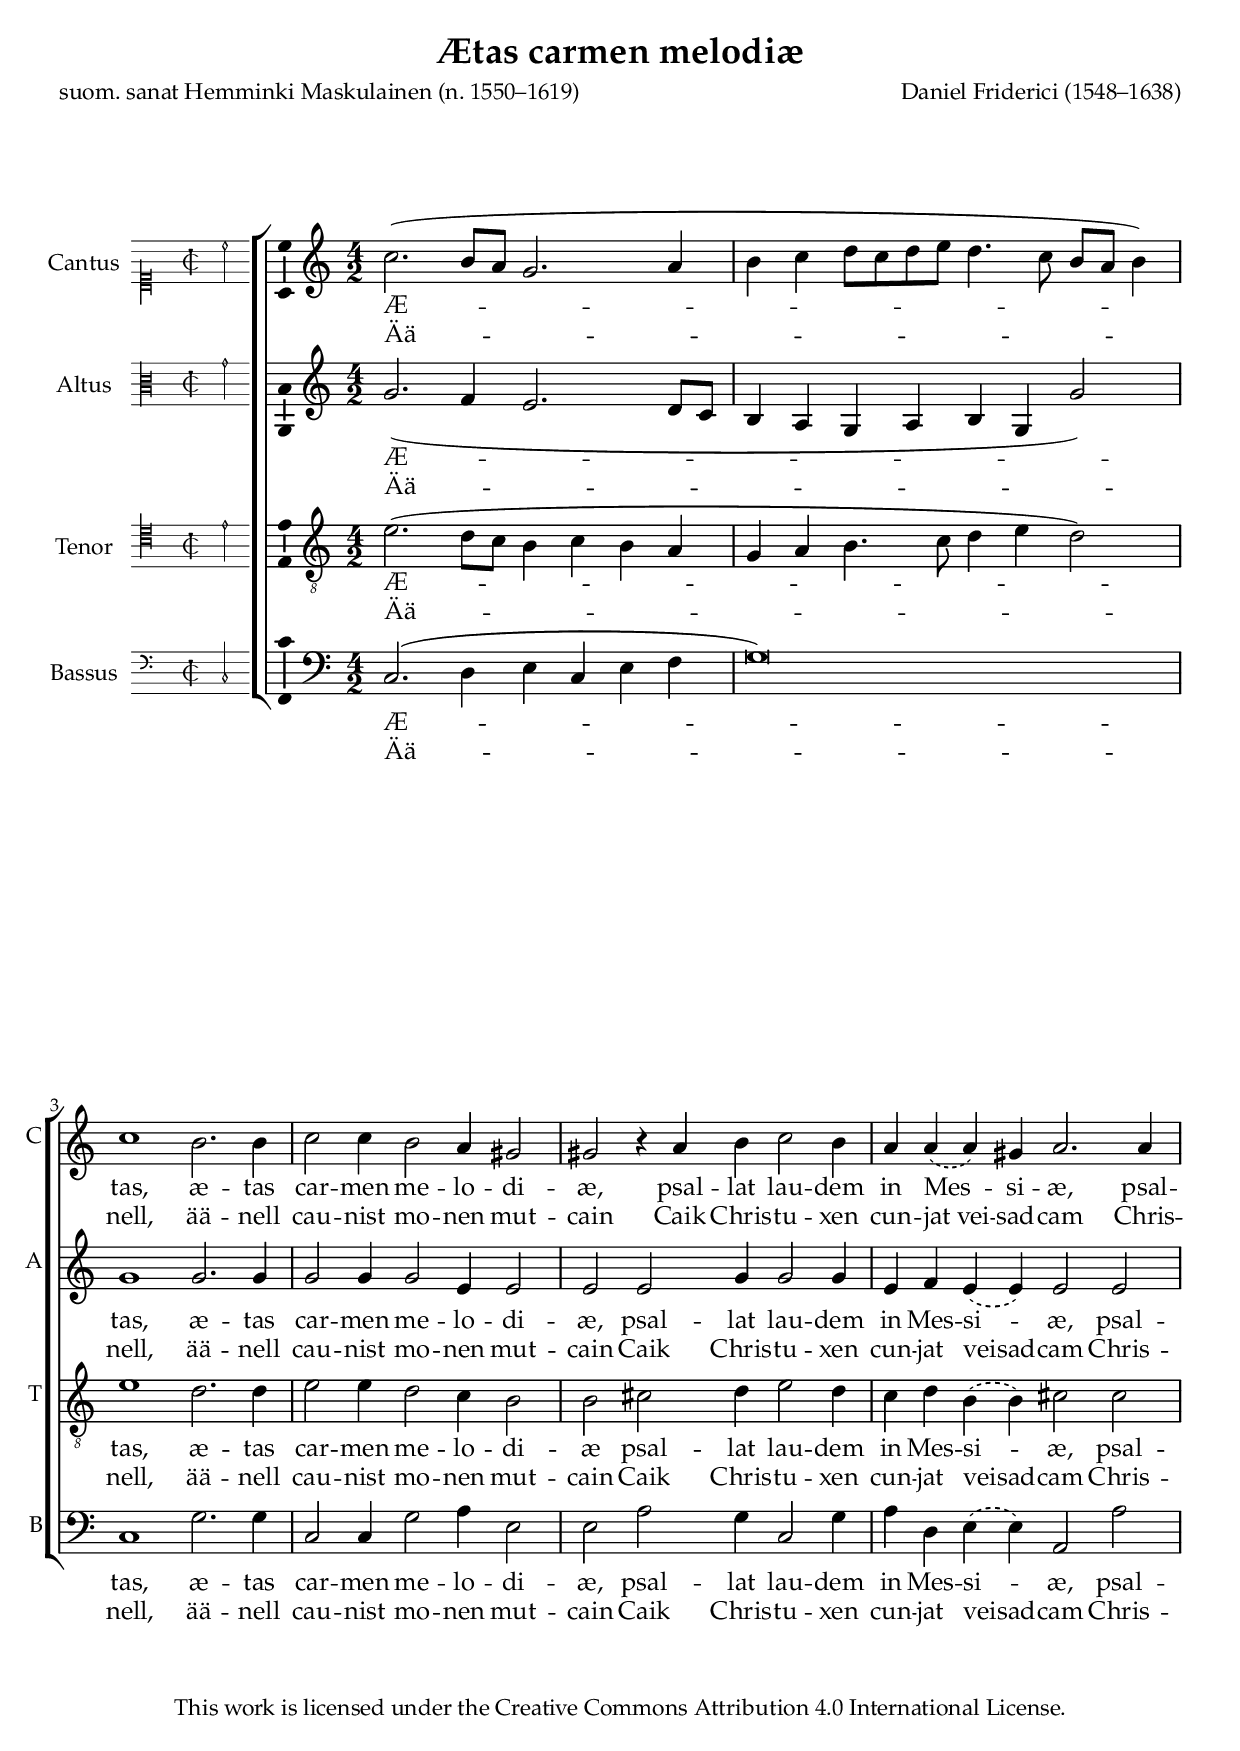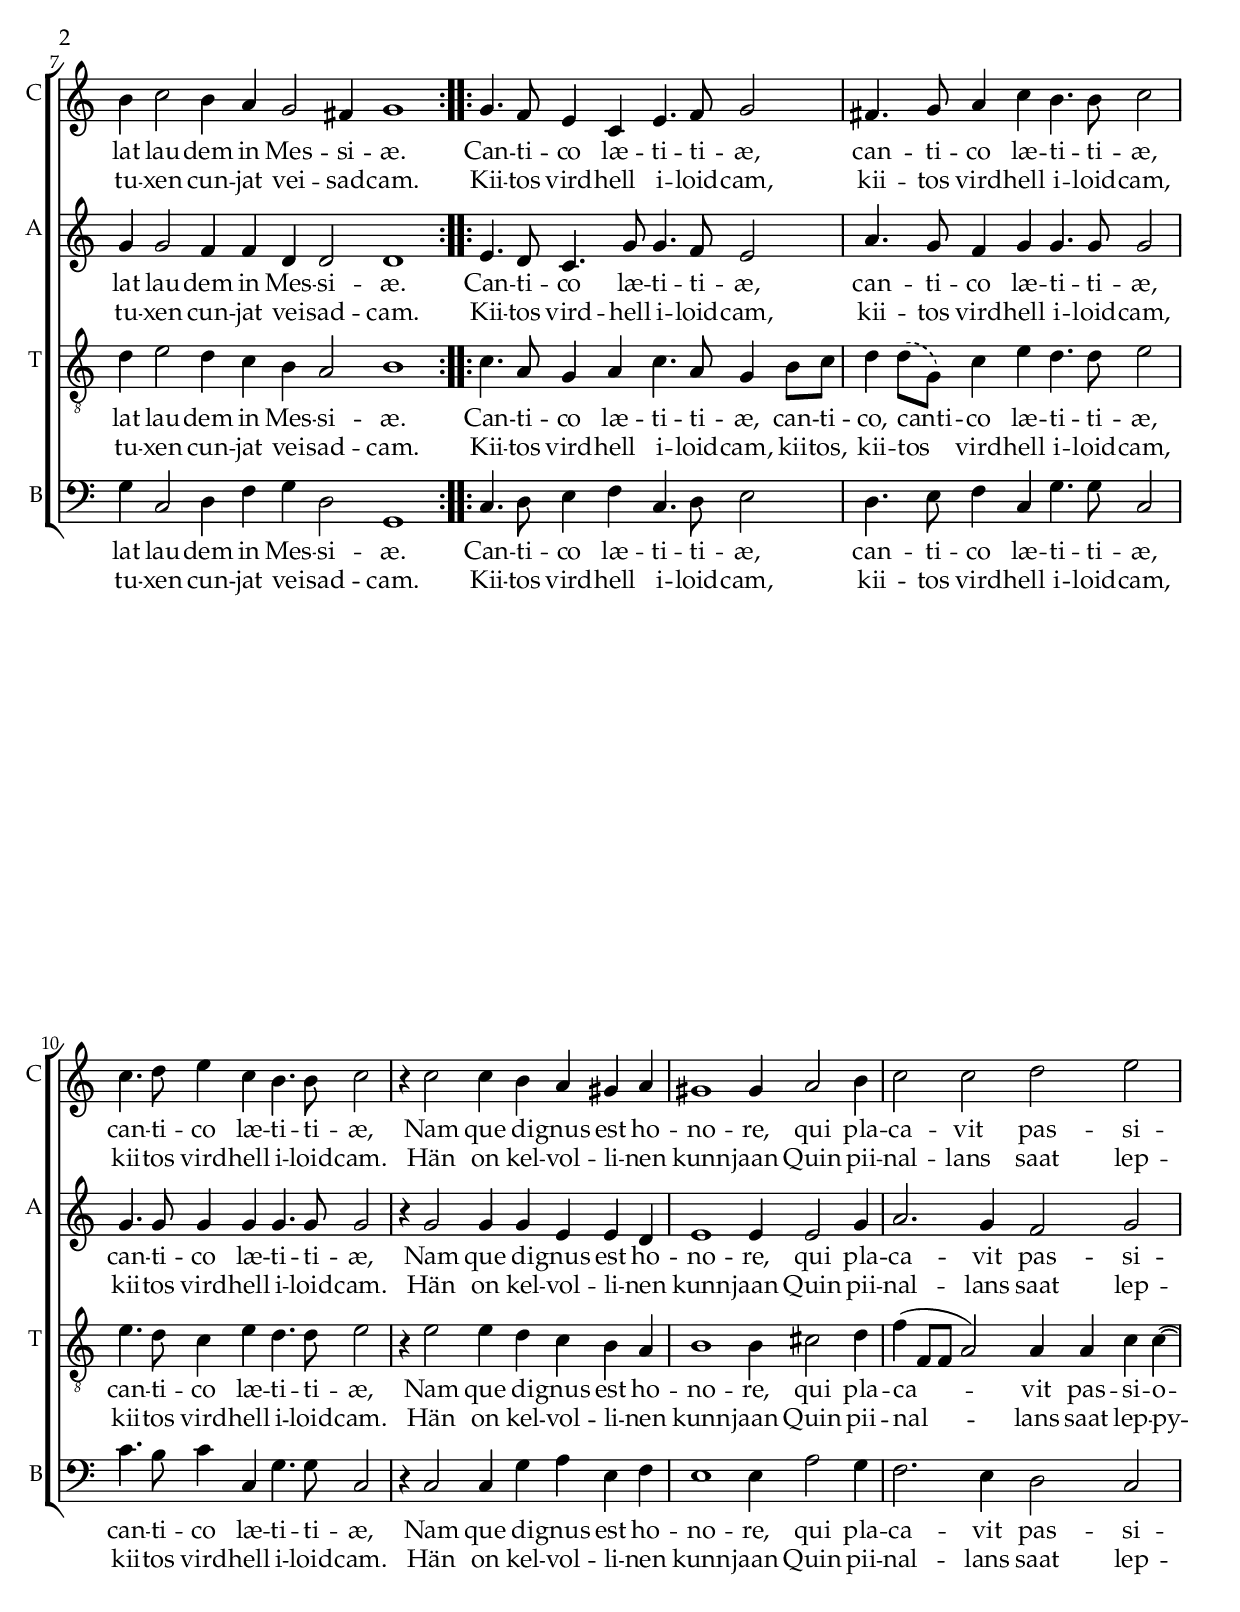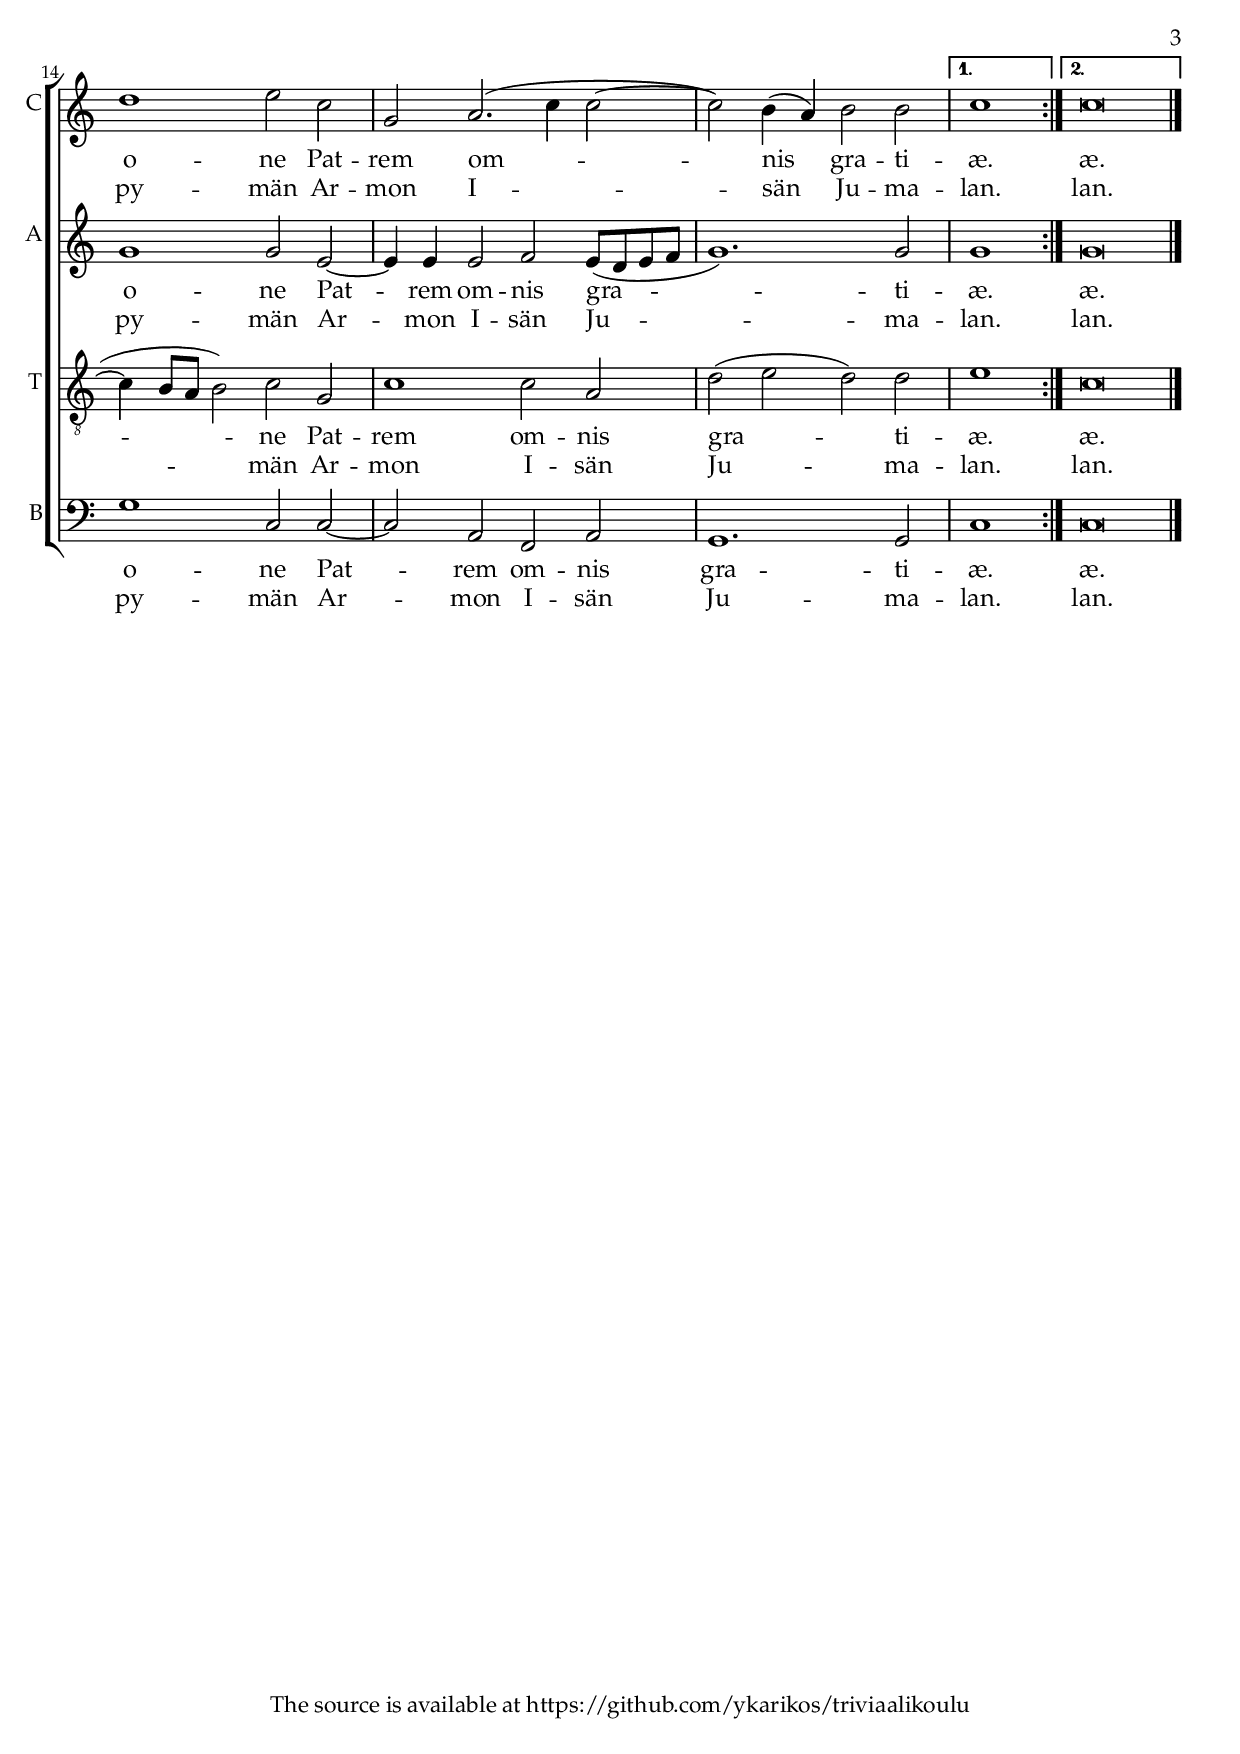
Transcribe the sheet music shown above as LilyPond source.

\version "2.19.49"
\include "suomi.ly"

global = { 
%  \numericTimeSignature
  \time 4/2 
%  \autoBeamOff
  \key c \major
  \set Staff.midiInstrument = #"voice oohs"
}

\header {
  title = "Ætas carmen melodiæ"
%  subtitle = ""
  composer = "Daniel Friderici (1548–1638)"
  poet = "suom. sanat Hemminki Maskulainen (n. 1550–1619)"
%  instrument = "Voice (SATB)"
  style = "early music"
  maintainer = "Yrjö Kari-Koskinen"
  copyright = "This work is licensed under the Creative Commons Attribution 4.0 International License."
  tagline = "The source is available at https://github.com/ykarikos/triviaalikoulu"
}

\paper {
    #(define fonts
        (make-pango-font-tree "Palatino"
                              "Nimbus Sans"
                              "Luxi Mono"
                              (/ staff-height pt 20)))
}


SopranoMusic = \relative c'' {
  \set Staff.instrumentName = #"Cantus"
  \set Staff.shortInstrumentName = "C"

	\incipit { \clef "mensural-c1" \key c \major \time 2/2 c''2 }
	\repeat volta 2 {
		c2.( h8 a g2. a4 | h c d8 c d e d4. c8 h a h4) |
		c1 h2. h4 | c2 c4 h2 a4 gis2 | gis r4 a h c2 h4 |
		a \slurDashed a( a) gis a2. a4 | 
		\time 6/2 
		\once \override Staff.TimeSignature.break-visibility = ##(#f #f #f)
		h c2 h4 a g2 fis4 g1 |
	}
	\repeat volta 2 {
		\time 4/2 
		\once \override Staff.TimeSignature.break-visibility = ##(#f #f #f)
		g4. f8 e4 c e4. f8 g2 | fis4. g8 a4 c h4. h8 c2 |
		c4. d8 e4 c h4. h8 c2 |
		r4 c2 c4 h a gis a | gis1 gis4 a2 h4 | c2 c d e |
		d1 e2 c | g \slurSolid a2.( c4 c2~ | c) h4( a) h2 h |
	}
	\alternative {
		{
			\time 2/2
			\once \override Staff.TimeSignature.break-visibility = ##(#f #f #f)
			c1 |
		}
		{
			\time 4/2
			\once \override Staff.TimeSignature.break-visibility = ##(#f #f #f)
			c\breve \bar "|."
		}
	}
}

stanzaOneLyrics = \lyricmode {
	Æ -- tas, æ -- tas car -- men me -- lo -- di -- æ,
	psal -- lat lau -- dem in Mes -- si -- æ,
    psal -- lat lau -- dem in Mes -- si -- æ.
	Can -- ti -- co læ -- ti -- ti -- æ,
	can -- ti -- co læ -- ti -- ti -- æ,
	can -- ti -- co læ -- ti -- ti -- æ,
	Nam que di -- gnus est ho -- no -- re,
	qui pla -- ca -- vit pas -- si -- o -- ne
	Pat -- rem om -- nis gra -- ti -- æ. æ.
}

stanzaOneLyricsTenor = \lyricmode {
	Æ -- tas, æ -- tas car -- men me -- lo -- di -- æ
	psal -- lat lau -- dem in Mes -- si -- æ,
    psal -- lat lau -- dem in Mes -- si -- æ.
	Can -- ti -- co læ -- ti -- ti -- æ,
	can -- ti -- co, canti -- co læ -- ti -- ti -- æ,
	can -- ti -- co læ -- ti -- ti -- æ,
	Nam que di -- gnus est ho -- no -- re,
	qui pla -- ca -- vit pas -- si -- o -- ne
	Pat -- rem om -- nis gra -- ti -- æ. æ.
}

stanzaTwoLyrics = \lyricmode {
	Ää -- nell, ää -- nell cau -- nist mo -- nen mut -- cain
	Caik Chris -- tu -- xen cun -- jat veisad -- cam
	Chris -- tu -- xen cun -- jat vei -- sad -- cam.
	Kii -- tos vird -- hell i -- loid -- cam,
	kii -- tos vird -- hell i -- loid -- cam,
	kii -- tos vird -- hell i -- loid -- cam.
	Hän on kel -- vol -- li -- nen kunn -- jaan
	Quin pii -- nal -- lans saat lep -- py -- män
	Ar -- mon I -- sän Ju -- ma -- lan. lan.
}

stanzaTwoLyricsSoprano = \lyricmode {
	Ää -- nell, ää -- nell cau -- nist mo -- nen mut -- cain
	Caik Chris -- tu -- xen cun -- jat_vei -- sad -- cam
	Chris -- tu -- xen cun -- jat vei -- sad -- cam.
	Kii -- tos vird -- hell i -- loid -- cam,
	kii -- tos vird -- hell i -- loid -- cam,
	kii -- tos vird -- hell i -- loid -- cam.
	Hän on kel -- vol -- li -- nen kunn -- jaan
	Quin pii -- nal -- lans saat lep -- py -- män
	Ar -- mon I -- sän Ju -- ma -- lan. lan.
}

stanzaTwoLyricsTenor = \lyricmode {
	Ää -- nell, ää -- nell cau -- nist mo -- nen mut -- cain
	Caik Chris -- tu -- xen cun -- jat veisad -- cam
	Chris -- tu -- xen cun -- jat vei -- sad -- cam.
	Kii -- tos vird -- hell i -- loid -- cam,
	kii -- tos, kii -- tos vird -- hell i -- loid -- cam,
	kii -- tos vird -- hell i -- loid -- cam.
	Hän on kel -- vol -- li -- nen kunn -- jaan
	Quin pii -- nal -- lans saat lep -- py -- män
	Ar -- mon I -- sän Ju -- ma -- lan. lan.
}

AltoMusic = \relative c'' {
  \set Staff.instrumentName = #"Altus"
  \set Staff.shortInstrumentName = "A"

	\incipit { \clef "mensural-c3" \key c \major \time 2/2 g'2 }
	\repeat volta 2 {
		g2.( f4 e2. d8 c | h4 a g a h g g'2) | g1 g2. g4 |
		g2 g4 g2 e4 e2 | e e g4 g2 g4 | e f \slurDashed e( e) e2 e |
		\time 6/2 
		\once \override Staff.TimeSignature.break-visibility = ##(#f #f #f)
		g4 g2 f4 f d d2 d1
	}
	\repeat volta 2 {
		\time 4/2 
		\once \override Staff.TimeSignature.break-visibility = ##(#f #f #f)
		e4. d8 c4. g'8 g4. f8 e2 | a4. g8 f4 g g4. g8 g2 |
		g4. g8 g4 g g4. g8 g2 |
		r4 g2 g4 g e e d | e1 e4 e2 g4 | a2. g4 f2 g |
		g1 g2 e~ | e4 e e2 f \slurSolid e8( d e f | g1.) g2
	}
	\alternative {
		{
			\time 2/2
			\once \override Staff.TimeSignature.break-visibility = ##(#f #f #f)
			g1 |
		}
		{
			\time 4/2
			\once \override Staff.TimeSignature.break-visibility = ##(#f #f #f)
			g\breve \bar "|."
		}
	}
}

TenoreMusic = \relative c' {
  \set Staff.instrumentName = #"Tenor"
  \set Staff.shortInstrumentName = "T"

	\incipit { \clef "mensural-c4" \key c \major \time 2/2 e'2 }

	\clef "treble_8"
	\repeat volta 2 {
		e2.( d8 c h4 c h a | g a h4. c8 d4 e d2) | 
		e1 d2. d4 | e2 e4 d2 c4 h2 | h2 cis d4 e2 d4 | 
		c4 d \slurDashed h( h) cis2 cis | 
		\time 6/2 
		\once \override Staff.TimeSignature.break-visibility = ##(#f #f #f)
		d4 e2 d4 c h a2 h1
	}
	\repeat volta 2 {
		\time 4/2 
		\once \override Staff.TimeSignature.break-visibility = ##(#f #f #f)
		c4. a8 g4 a c4. a8 g4 h8 c | 
		d4  \slurDashed d8( g,) c4 e d4. d8 e2 |
 		e4. d8 c4 e d4. d8 e2 |
		r4 e2 e4 d c h a | h1 h4 cis2 d4 |
		\slurSolid f( f,8 f a2) a4 a c c~( | c h8 a h2) c g |
		c1 c2 a | d( e d) d |
	}
	\alternative {
		{
			\time 2/2
			\once \override Staff.TimeSignature.break-visibility = ##(#f #f #f)
			e1 |
		}
		{
			\time 4/2
			\once \override Staff.TimeSignature.break-visibility = ##(#f #f #f)
			c\breve \bar "|."
		}
	}

}

BassMusic = \relative c {
  \set Staff.instrumentName = #"Bassus"
  \set Staff.shortInstrumentName = "B"

	\incipit { \clef "mensural-f" \key c \major \time 2/2 c2 }

	\clef bass
	\repeat volta 2 {
		c2.( d4 e c e f | g\breve) | c,1 g'2. g4 |
		c,2 c4 g'2 a4 e2 | e a g4 c,2 g'4 | a d, \slurDashed e( e) a,2 a' |
		\time 6/2 
		\once \override Staff.TimeSignature.break-visibility = ##(#f #f #f)
		g4 c,2 d4 f g d2 g,1
	}
	\repeat volta 2 {
		\time 4/2 
		\once \override Staff.TimeSignature.break-visibility = ##(#f #f #f)
		c4. d8 e4 f c4. d8 e2 | d4. e8 f4 c g'4. g8 c,2 |
		c'4. h8 c4 c,4 g'4. g8 c,2 |
		r4 c2 c4 g' a e f | e1 e4 a2 g4 | f2. e4 d2 c |
		g'1 c,2 c~ | c a f a | g1. g2 |
	}
	\alternative {
		{
			\time 2/2
			\once \override Staff.TimeSignature.break-visibility = ##(#f #f #f)
			c1 |
		}
		{
			\time 4/2
			\once \override Staff.TimeSignature.break-visibility = ##(#f #f #f)
			c\breve \bar "|."
		}
	}
}



\score {
  \new ChoirStaff <<
    \new Staff <<
      \new Voice = "Soprano" {
		\global
        \SopranoMusic
      }
     \new Lyrics \lyricsto "Soprano" {
       \stanzaOneLyrics
     }
     \new Lyrics \lyricsto "Soprano" {
       \stanzaTwoLyricsSoprano
     }
    >>
    \new Staff <<
      \new Voice = "Alto" {
        \global
        \AltoMusic
      }
     \new Lyrics \lyricsto "Alto" {
       \stanzaOneLyrics
     }
     \new Lyrics \lyricsto "Alto" {
       \stanzaTwoLyrics
     }
    >>
    \new Staff <<
      \new Voice = "Tenore" {
        \global
        \TenoreMusic
      }
      \new Lyrics \lyricsto "Tenore" {
       \stanzaOneLyricsTenor
      }
      \new Lyrics \lyricsto "Tenore" {
       \stanzaTwoLyricsTenor
      }
    >>
    \new Staff <<
      \new Voice = "Bass" {
        \global
        \BassMusic
      }
      \new Lyrics \lyricsto "Bass" {
       \stanzaOneLyrics
      }
      \new Lyrics \lyricsto "Bass" {
       \stanzaTwoLyrics
      }
    >>
  >>
  \midi { 
    \tempo 4 = 160
  }
  \layout {
    \context {
      \Voice
      \consists "Ambitus_engraver"
    }
    indent = 3.5\cm
    incipit-width = 2\cm
    \context {
     \Staff \RemoveEmptyStaves
    }
    \context {
     \Score
     \override VerticalAxisGroup.remove-first = ##t
    }
  }
}